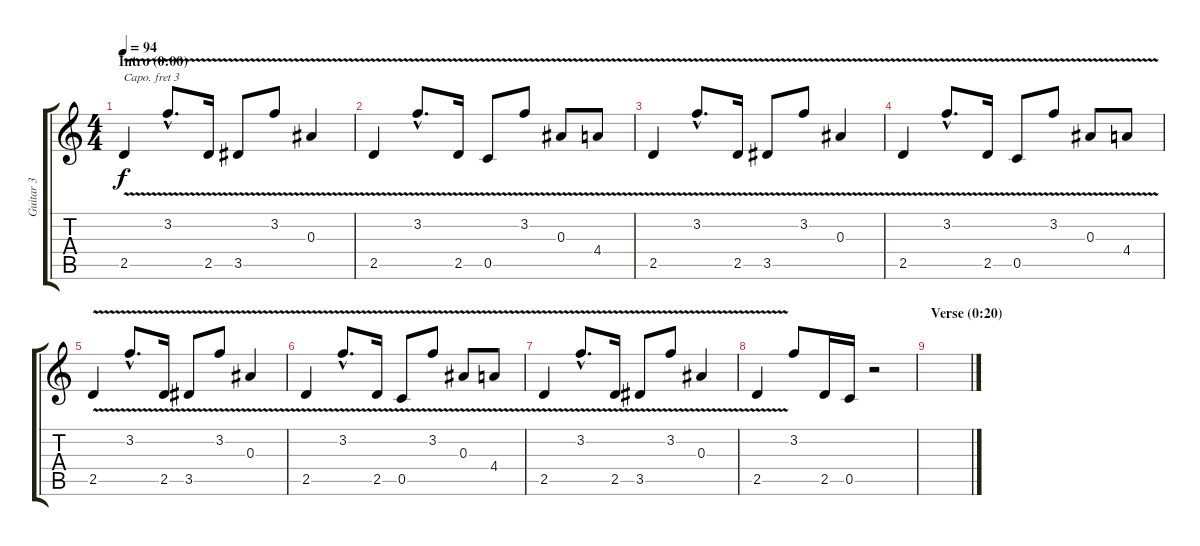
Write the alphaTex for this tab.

\track ("Guitar 3" "Guitar 3") {instrument electricguitarclean}
\staff {score tabs}
\capo 3
\tuning (E4 B3 G3 D3 A2 E2) {hide}
\ts (4 4)
\section ("" "Intro (0:00)")
\tempo 94
\clef g2
\ks c
2.5{v}.4{dy f instrument electricguitarclean} 3.2{v hac}.8{d} 2.5{v}.16 3.5{v}.8 3.2{v}.8 0.3{v}.4 |
2.5{v}.4 3.2{v hac}.8{d} 2.5{v}.16 0.5{v}.8 3.2{v}.8 0.3{v}.8 4.4{v}.8 |
2.5{v}.4 3.2{v hac}.8{d} 2.5{v}.16 3.5{v}.8 3.2{v}.8 0.3{v}.4 |
2.5{v}.4 3.2{v hac}.8{d} 2.5{v}.16 0.5{v}.8 3.2{v}.8 0.3{v}.8 4.4{v}.8 |
2.5{v}.4 3.2{v hac}.8{d} 2.5{v}.16 3.5{v}.8 3.2{v}.8 0.3{v}.4 |
2.5{v}.4 3.2{v hac}.8{d} 2.5{v}.16 0.5{v}.8 3.2{v}.8 0.3{v}.8 4.4{v}.8 |
2.5{v}.4 3.2{v hac}.8{d} 2.5{v}.16 3.5{v}.8 3.2{v}.8 0.3{v}.4 |
2.5{v}.4 3.2.8 2.5.16 0.5.16 r.2 |
\section ("" "Verse (0:20)")
